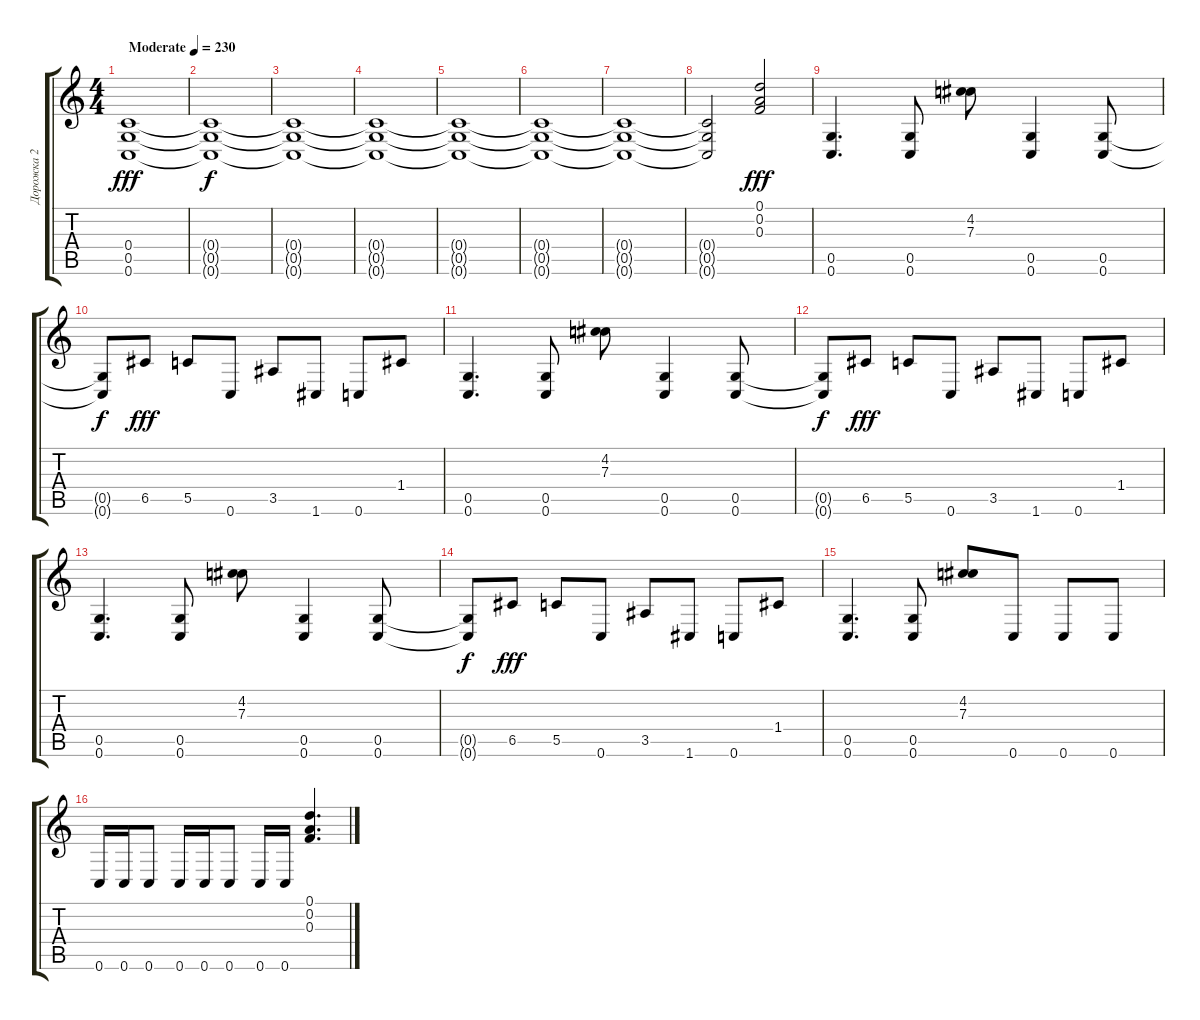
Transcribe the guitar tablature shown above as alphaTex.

\track ("Дорожка 2" "Дорожка 2") {instrument distortionguitar}
\staff {score tabs}
\tuning (D4 A3 F3 C3 G2 C2) {hide}
\ts (4 4)
\tempo (230 "Moderate")
\clef g2
\ks c
(0.4 0.5 0.6).1{dy fff instrument distortionguitar} |
(0.4{t} 0.5{t} 0.6{t}).1{dy f} |
(0.4{t} 0.5{t} 0.6{t}).1 |
(0.4{t} 0.5{t} 0.6{t}).1 |
(0.4{t} 0.5{t} 0.6{t}).1 |
(0.4{t} 0.5{t} 0.6{t}).1 |
(0.4{t} 0.5{t} 0.6{t}).1 |
(0.4{t} 0.5{t} 0.6{t}).2 (0.1 0.2 0.3).2{dy fff} |
(0.5 0.6).4{d} (0.5 0.6).8 (4.2 7.3).8 (0.5 0.6).4 (0.5 0.6).8 |
(0.5{t} 0.6{t}).8{dy f} 6.5.8{dy fff} 5.5.8 0.6.8 3.5.8 1.6.8 0.6.8 1.4.8 |
(0.5 0.6).4{d} (0.5 0.6).8 (4.2 7.3).8 (0.5 0.6).4 (0.5 0.6).8 |
(0.5{t} 0.6{t}).8{dy f} 6.5.8{dy fff} 5.5.8 0.6.8 3.5.8 1.6.8 0.6.8 1.4.8 |
(0.5 0.6).4{d} (0.5 0.6).8 (4.2 7.3).8 (0.5 0.6).4 (0.5 0.6).8 |
(0.5{t} 0.6{t}).8{dy f} 6.5.8{dy fff} 5.5.8 0.6.8 3.5.8 1.6.8 0.6.8 1.4.8 |
(0.5 0.6).4{d} (0.5 0.6).8 (4.2 7.3).8 0.6.8 0.6.8 0.6.8 |
0.6.16 0.6.16 0.6.8 0.6.16 0.6.16 0.6.8 0.6.16 0.6.16 (0.1 0.2 0.3).4{d}
